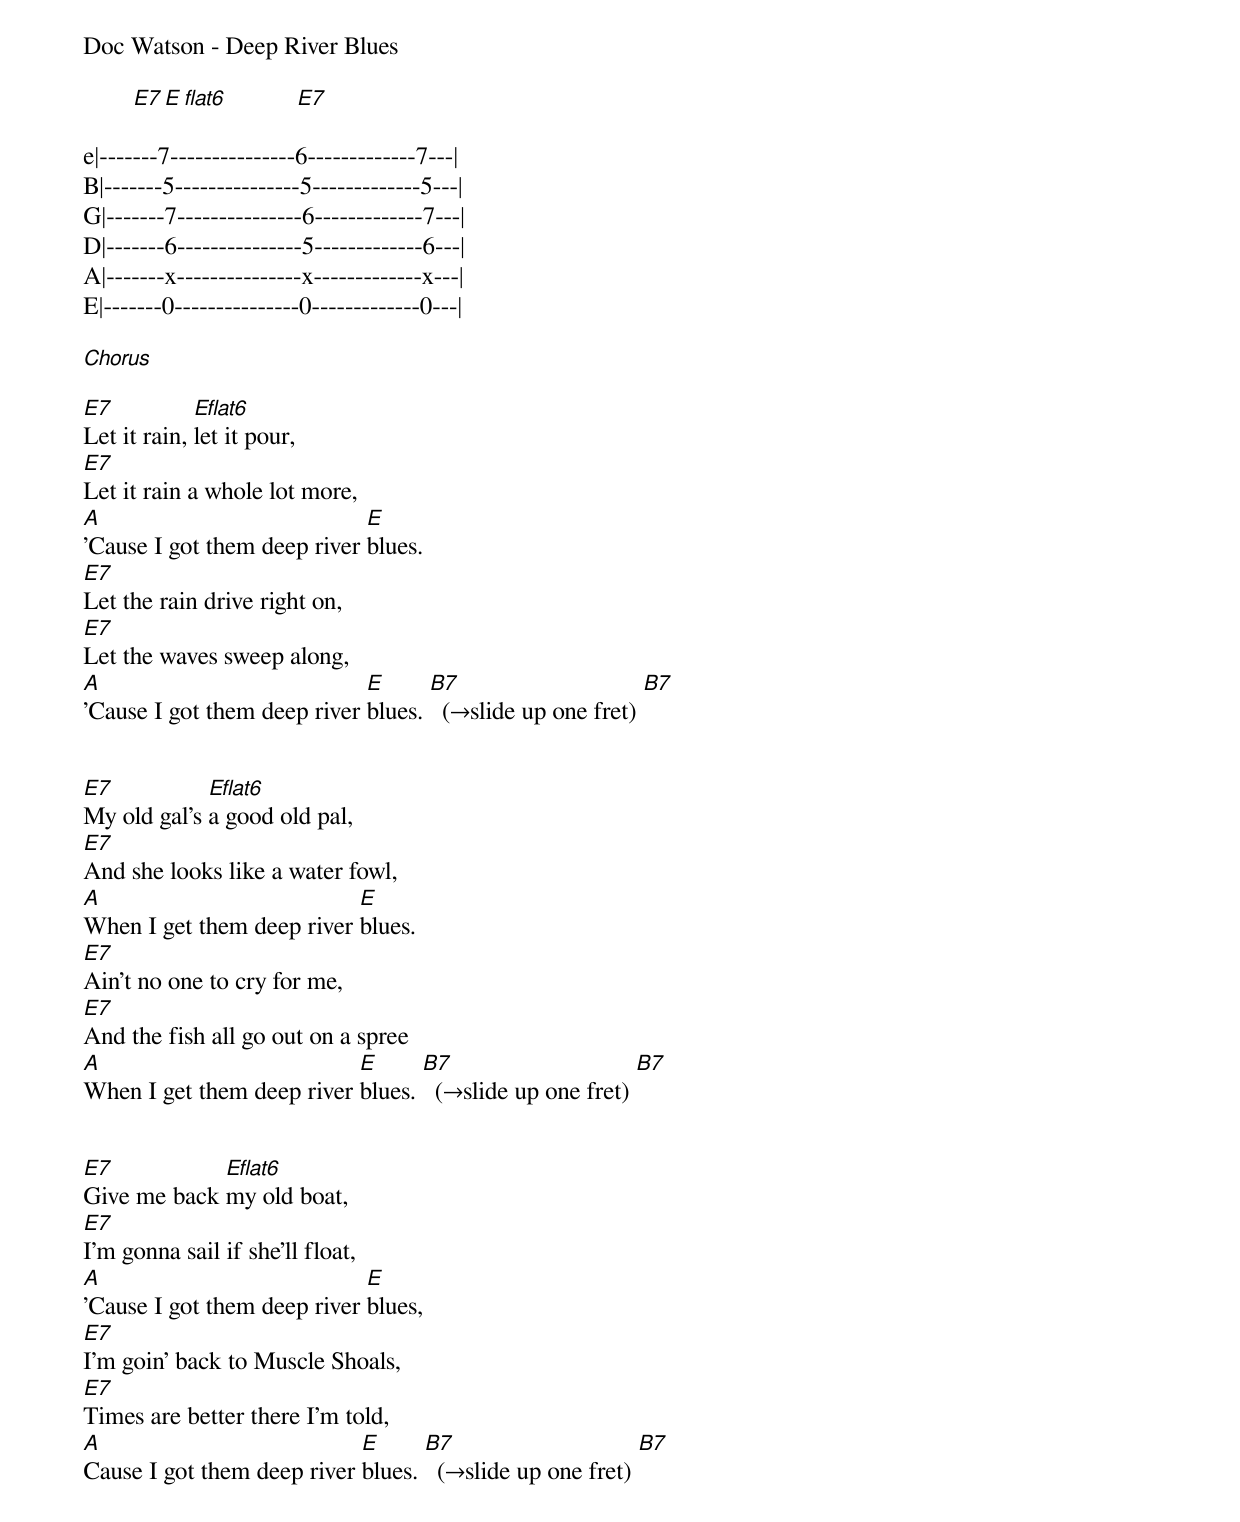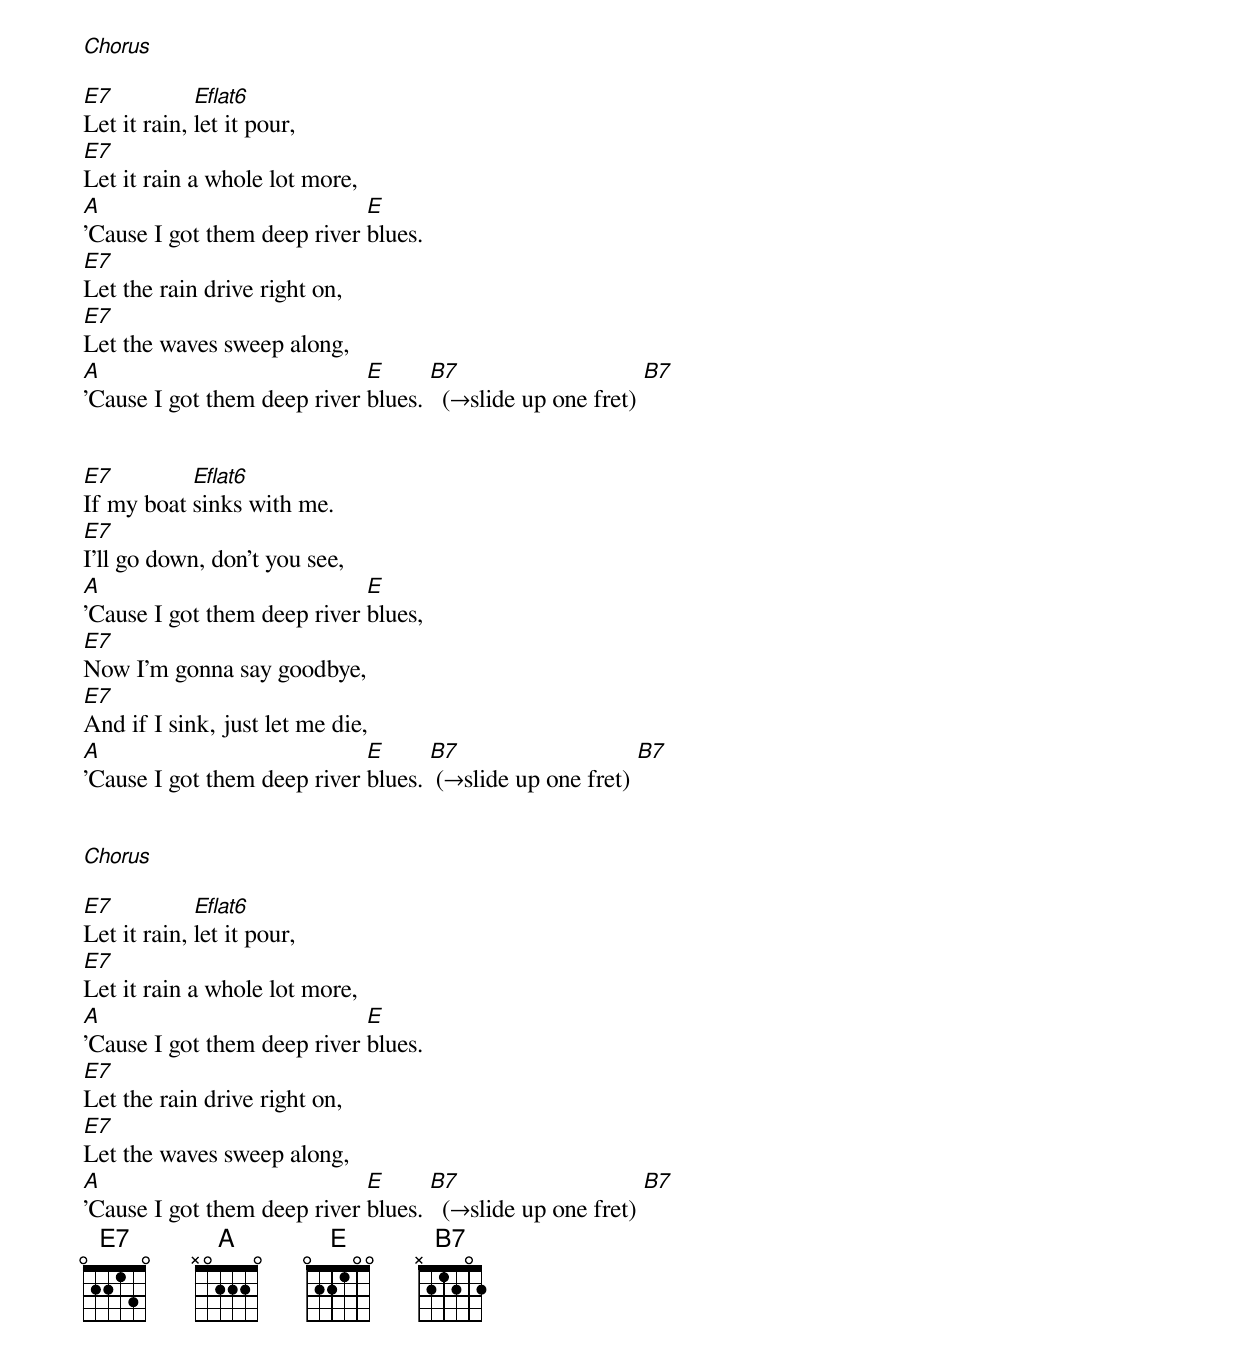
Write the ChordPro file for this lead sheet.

Doc Watson - Deep River Blues

        [E7]​     [E flat6]           [E7]
e|-------7---------------6-------------7---|
B|-------5---------------5-------------5---|
G|-------7---------------6-------------7---|
D|-------6---------------5-------------6---|
A|-------x---------------x-------------x---|
E|-------0---------------0-------------0---|

[Chorus]

[E7]Let it rain, [Eflat6]let it pour,
[E7]Let it rain a whole lot more,
[A]'Cause I got them deep river [E]blues.
[E7]Let the rain drive right on,
[E7]Let the waves sweep along,
[A]'Cause I got them deep river [E]blues. [B7]  (→slide up one fret) [B7]


[E7]My old gal's [Eflat6]a good old pal,
[E7]And she looks like a water fowl,
[A]When I get them deep river [E]blues.
[E7]Ain't no one to cry for me,
[E7]And the fish all go out on a spree
[A]When I get them deep river [E]blues. [B7]  (→slide up one fret) [B7]


[E7]Give me back [Eflat6]my old boat,
[E7]I'm gonna sail if she'll float,
[A]'Cause I got them deep river [E]blues,
[E7]I'm goin' back to Muscle Shoals,
[E7]Times are better there I'm told,
[A]Cause I got them deep river [E]blues. [B7]  (→slide up one fret) [B7]


[Chorus]

[E7]Let it rain, [Eflat6]let it pour,
[E7]Let it rain a whole lot more,
[A]'Cause I got them deep river [E]blues.
[E7]Let the rain drive right on,
[E7]Let the waves sweep along,
[A]'Cause I got them deep river [E]blues. [B7]  (→slide up one fret) [B7]


[E7]If my boat [Eflat6]sinks with me.
[E7]I'll go down, don't you see,
[A]'Cause I got them deep river [E]blues,
[E7]Now I'm gonna say goodbye,
[E7]And if I sink, just let me die,
[A]'Cause I got them deep river [E]blues. [B7] (→slide up one fret) [B7]


[Chorus]

[E7]Let it rain, [Eflat6]let it pour,
[E7]Let it rain a whole lot more,
[A]'Cause I got them deep river [E]blues.
[E7]Let the rain drive right on,
[E7]Let the waves sweep along,
[A]'Cause I got them deep river [E]blues. [B7]  (→slide up one fret) [B7]
